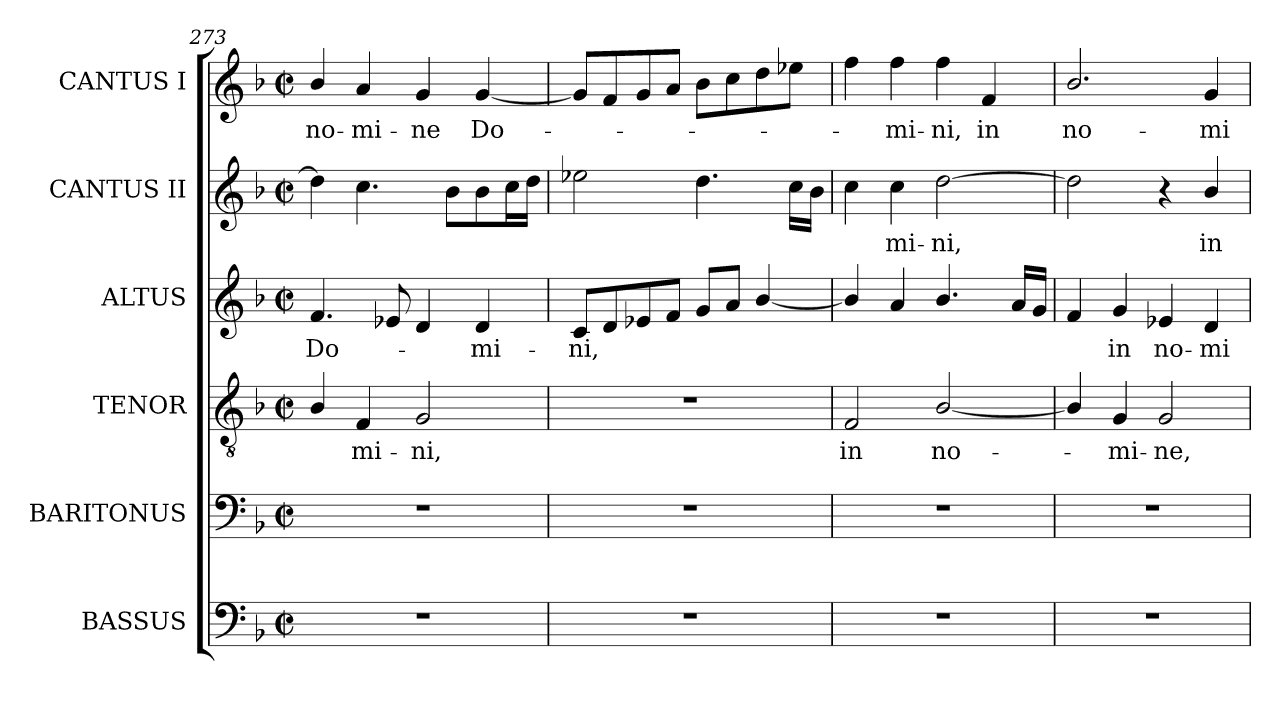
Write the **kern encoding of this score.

**kern	**kern	**kern	**text	**kern	**text	**kern	**text	**kern	**text
*part6	*part5	*part4	*part4	*part3	*part3	*part2	*part2	*part1	*part1
*staff6	*staff5	*staff4	*staff4	*staff3	*staff3	*staff2	*staff2	*staff1	*staff1
*I"BASSUS	*I"BARITONUS	*I"TENOR	*	*I"ALTUS	*	*I"CANTUS II	*	*I"CANTUS I	*
*I'B.	*I'Bar.	*I'T.	*	*I'A.	*	*	*	*	*
*clefF4	*clefF4	*clefGv2	*	*clefG2	*	*clefG2	*	*clefG2	*
*	*	*ITrd7c12	*	*	*	*	*	*	*
*k[b-]	*k[b-]	*k[b-]	*	*k[b-]	*	*k[b-]	*	*k[b-]	*
*F:	*F:	*F:	*	*F:	*	*F:	*	*F:	*
*M2/2	*M2/2	*M2/2	*	*M2/2	*	*M2/2	*	*M2/2	*
*met(c|)	*met(c|)	*met(c|)	*	*met(c|)	*	*met(c|)	*	*met(c|)	*
=273	=273	=273	=273	=273	=273	=273	=273	=273	=273
!	!	!	!	!	!LO:LY:b:color=#000000	!	!	!	!
!	!	!	!	!	!	!	!	!	!LO:LY:b:color=#000000
1r	1r	4BB-i/	.	4.fi/	Do-	4ddi\]	.	4b-i/	no-
!	!	!	!LO:LY:b:color=#000000	!	!	!	!	!	!
!	!	!	!	!	!	!	!	!	!LO:LY:b:color=#000000
.	.	4FFi/	-mi-	.	.	4.cci\	.	4ai/	-mi-
.	.	.	.	8e-Xi/	.	.	.	.	.
!	!	!	!LO:LY:b:color=#000000	!	!	!	!	!	!
!	!	!	!	!	!	!	!	!	!LO:LY:b:color=#000000
.	.	2GGi/	-ni,	4di/	.	.	.	4gi/	-ne
.	.	.	.	.	.	8b-i\L	.	.	.
!	!	!	!	!	!LO:LY:b:color=#000000	!	!	!	!
!	!	!	!	!	!	!	!	!	!LO:LY:b:color=#000000
.	.	.	.	4di/	-mi-	8b-i\	.	[4gi/	Do-
.	.	.	.	.	.	16cci\L	.	.	.
.	.	.	.	.	.	16ddi\JJ	.	.	.
=274	=274	=274	=274	=274	=274	=274	=274	=274	=274
!	!	!	!	!	!LO:LY:b:color=#000000	!	!	!	!
1r	1r	1r	.	8ci/L	-ni,	2ee-Xi\	.	8gi/L]	.
.	.	.	.	8di/	.	.	.	8fi/	.
.	.	.	.	8e-Xi/	.	.	.	8gi/	.
.	.	.	.	8fi/J	.	.	.	8ai/J	.
.	.	.	.	8gi/L	.	4.ddi\	.	8b-i\L	.
.	.	.	.	8ai/J	.	.	.	8cci\	.
.	.	.	.	[4b-i/	.	.	.	8ddi\	.
.	.	.	.	.	.	16cci\LL	.	8ee-Xi\J	.
.	.	.	.	.	.	16b-i\JJ	.	.	.
!!LO:LB:g=z
=275	=275	=275	=275	=275	=275	=275	=275	=275	=275
!	!	!	!LO:LY:b:color=#000000	!	!	!	!	!	!
1r	1r	2FFi/	in	4b-i/]	.	4cci\	.	4ffi\	.
!	!	!	!	!	!	!	!LO:LY:b:color=#000000	!	!
!	!	!	!	!	!	!	!	!	!LO:LY:b:color=#000000
.	.	.	.	4ai/	.	4cci\	-mi-	4ffi\	-mi-
!	!	!	!LO:LY:b:color=#000000	!	!	!	!	!	!
!	!	!	!	!	!	!	!LO:LY:b:color=#000000	!	!
!	!	!	!	!	!	!	!	!	!LO:LY:b:color=#000000
.	.	[2BB-i/	no-	4.b-i/	.	[2ddi\	-ni,	4ffi\	-ni,
!	!	!	!	!	!	!	!	!	!LO:LY:b:color=#000000
.	.	.	.	.	.	.	.	4fi/	in
.	.	.	.	16ai/LL	.	.	.	.	.
.	.	.	.	16gi/JJ	.	.	.	.	.
=276	=276	=276	=276	=276	=276	=276	=276	=276	=276
!	!	!	!	!	!	!	!	!	!LO:LY:b:color=#000000
1r	1r	4BB-i/]	.	4fi/	.	2ddi\]	.	2.b-i/	no-
!	!	!	!LO:LY:b:color=#000000	!	!	!	!	!	!
!	!	!	!	!	!LO:LY:b:color=#000000	!	!	!	!
.	.	4GGi/	-mi-	4gi/	in	.	.	.	.
!	!	!	!LO:LY:b:color=#000000	!	!	!	!	!	!
!	!	!	!	!	!LO:LY:b:color=#000000	!	!	!	!
.	.	2GGi/	-ne,	4e-Xi/	no-	4r	.	.	.
!	!	!	!	!	!LO:LY:b:color=#000000	!	!	!	!
!	!	!	!	!	!	!	!LO:LY:b:color=#000000	!	!
!	!	!	!	!	!	!	!	!	!LO:LY:b:color=#000000
.	.	.	.	4di/	-mi-	4b-i/	in	4gi/	-mi-
=	=	=	=	=	=	=	=	=	=
*-	*-	*-	*-	*-	*-	*-	*-	*-	*-
